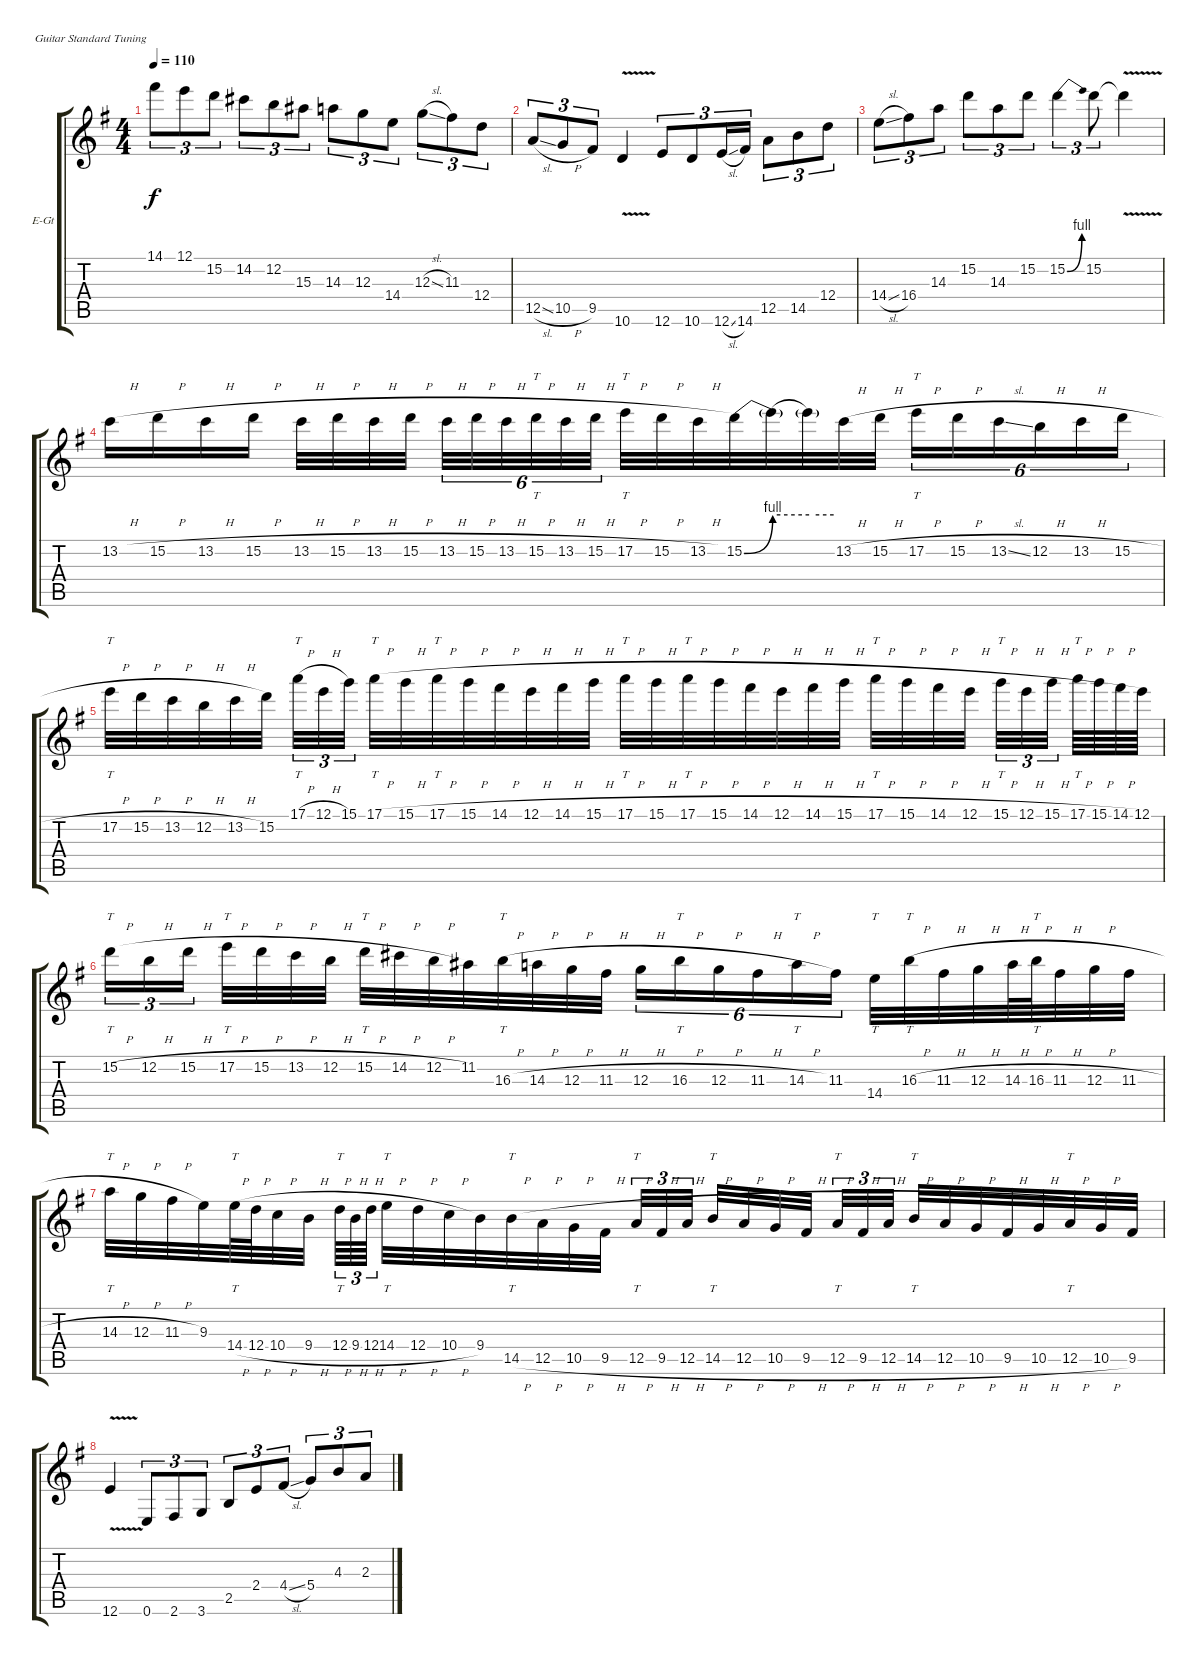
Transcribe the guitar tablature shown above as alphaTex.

\bracketExtendMode groupsimilarinstruments
\firstSystemTrackNameOrientation horizontal
\otherSystemsTrackNameOrientation horizontal
\track ("Paul Gilbert (Lead Guitar)" "E-Gt") {instrument distortionguitar}
\staff {score tabs}
\tuning (E4 B3 G3 D3 A2 E2)
\ts (4 4)
\tempo 110
\clef g2
\ks g
14.1.8{tu (3 2) dy f} 12.1.8{tu (3 2)} 15.2.8{tu (3 2)} 14.2.8{tu (3 2)} 12.2.8{tu (3 2)} 15.3.8{tu (3 2)} 14.3.8{tu (3 2)} 12.3.8{tu (3 2)} 14.4.8{tu (3 2)} 12.3{sl}.8{tu (3 2)} 11.3.8{tu (3 2)} 12.4.8{tu (3 2)} |
12.5{sl}.8{tu (3 2)} 10.5{h}.8{tu (3 2)} 9.5.8{tu (3 2)} 10.6{v}.4 12.6.8{tu (3 2)} 10.6.8{tu (3 2)} 12.6{sl}.16{tu (3 2)} 14.6.16{tu (3 2)} 12.5.8{tu (3 2)} 14.5.8{tu (3 2)} 12.4.8{tu (3 2)} |
14.4{sl}.8{tu (3 2)} 16.4.8{tu (3 2)} 14.3.8{tu (3 2)} 15.2.8{tu (3 2)} 14.3.8{tu (3 2)} 15.2.8{tu (3 2)} 15.2{be (bend 0 0 60 4)}.4{tu (3 2)} 15.2.8{tu (3 2)} 15.2{v t}.4 |
13.2{h}.16 15.2{h}.16 13.2{h}.16 15.2{h}.16 13.2{h}.32 15.2{h}.32 13.2{h}.32 15.2{h}.32 13.2{h}.32{tu (6 4)} 15.2{h}.32{tu (6 4)} 13.2{h}.32{tu (6 4)} 15.2{h}.32{tt tu (6 4)} 13.2{h}.32{tu (6 4)} 15.2{h}.32{tu (6 4)} 17.2{h}.32{tt} 15.2{h}.32 13.2{h}.32 15.2{be (bend 0 0 60 4)}.32 15.2{be (hold 0 4 60 4) t}.32 15.2{be (hold 0 4 60 4) t}.32 13.2{h}.32 15.2{h}.32 17.2{h}.16{tt tu (6 4)} 15.2{h}.16{tu (6 4)} 13.2{sl}.16{tu (6 4)} 12.2{h}.16{tu (6 4)} 13.2{h}.16{tu (6 4)} 15.2{h}.16{tu (6 4)} |
17.2{h}.32{tt} 15.2{h}.32 13.2{h}.32 12.2{h}.32 13.2{h}.32 15.2.32 17.1{h}.32{tt tu (3 2)} 12.1{h}.32{tu (3 2)} 15.1.32{tu (3 2)} 17.1{h}.32{tt} 15.1{h}.32 17.1{h}.32{tt} 15.1{h}.32 14.1{h}.32 12.1{h}.32 14.1{h}.32 15.1{h}.32 17.1{h}.32{tt} 15.1{h}.32 17.1{h}.32{tt} 15.1{h}.32 14.1{h}.32 12.1{h}.32 14.1{h}.32 15.1{h}.32 17.1{h}.32{tt} 15.1{h}.32 14.1{h}.32 12.1{h}.32 15.1{h}.32{tt tu (3 2)} 12.1{h}.32{tu (3 2)} 15.1{h}.32{tu (3 2)} 17.1{h}.64{tt} 15.1{h}.64 14.1{h}.64 12.1.64 |
15.2{h}.16{tt tu (3 2)} 12.2{h}.16{tu (3 2)} 15.2{h}.16{tu (3 2)} 17.2{h}.32{tt} 15.2{h}.32 13.2{h}.32 12.2{h}.32 15.2{h}.32{tt} 14.2{h}.32 12.2{h}.32 11.2.32 16.3{h}.32{tt} 14.3{h}.32 12.3{h}.32 11.3{h}.32 12.3{h}.16{tu (6 4)} 16.3{h}.16{tt tu (6 4)} 12.3{h}.16{tu (6 4)} 11.3{h}.16{tu (6 4)} 14.3{h}.16{tt tu (6 4)} 11.3.16{tu (6 4)} 14.4.32{tt} 16.3{h}.32{tt} 11.3{h}.32 12.3{h}.32 14.3{h}.64 16.3{h}.64{tt} 11.3{h}.32 12.3{h}.32 11.3{h}.32 |
14.3{h}.32{tt} 12.3{h}.32 11.3{h}.32 9.3.32 14.4{h}.64{tt} 12.4{h}.64 10.4{h}.32 9.4{h}.32 12.4{h}.64{tt tu (3 2)} 9.4{h}.64{tu (3 2)} 12.4{h}.64{tu (3 2)} 14.4{h}.32{tt} 12.4{h}.32 10.4{h}.32 9.4.32 14.5{h}.32{tt} 12.5{h}.32 10.5{h}.32 9.5{h}.32 12.5{h}.32{tt tu (3 2)} 9.5{h}.32{tu (3 2)} 12.5{h}.32{tu (3 2)} 14.5{h}.32{tt} 12.5{h}.32 10.5{h}.32 9.5{h}.32 12.5{h}.32{tt tu (3 2)} 9.5{h}.32{tu (3 2)} 12.5{h}.32{tu (3 2)} 14.5{h}.32{tt} 12.5{h}.32 10.5{h}.32 9.5{h}.32 10.5{h}.32 12.5{h}.32{tt} 10.5{h}.32 9.5.32 |
12.6{v}.4 0.6.8{tu (3 2)} 2.6.8{tu (3 2)} 3.6.8{tu (3 2)} 2.5.8{tu (3 2)} 2.4.8{tu (3 2)} 4.4{sl}.8{tu (3 2)} 5.4.8{tu (3 2)} 4.3.8{tu (3 2)} 2.3.8{tu (3 2)}
